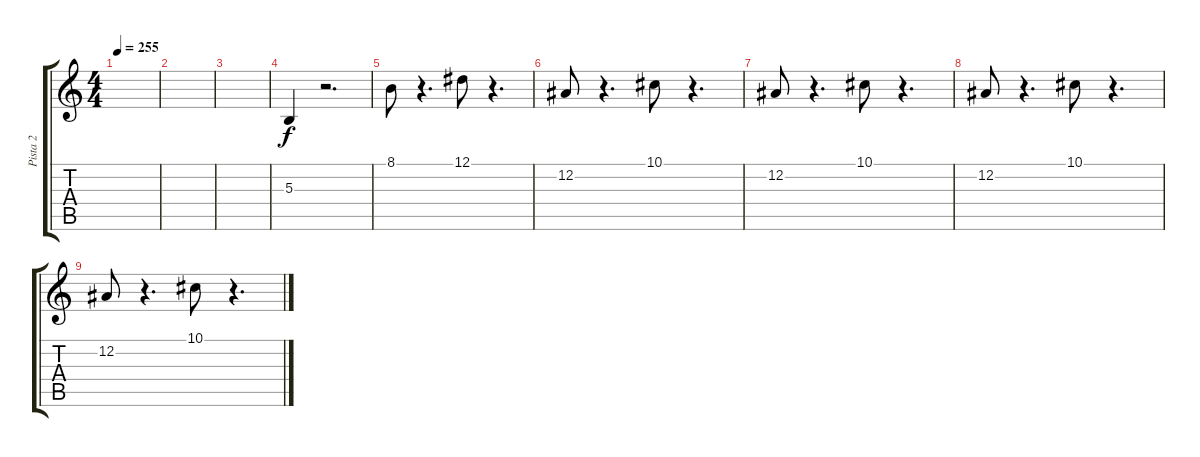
\track ("Pista 2" "Pista 2") {instrument tremolostrings}
\staff {score tabs}
\tuning (Eb4 Bb3 Gb3 Db3 Ab2 Eb2) {hide}
\ts (4 4)
\tempo 255
\clef g2
\ks c
|
|
|
5.3.4 r.2{d} |
8.1.8 r.4{d} 12.1.8 r.4{d} |
12.2.8 r.4{d} 10.1.8 r.4{d} |
12.2.8 r.4{d} 10.1.8 r.4{d} |
12.2.8 r.4{d} 10.1.8 r.4{d} |
12.2.8 r.4{d} 10.1.8 r.4{d}
